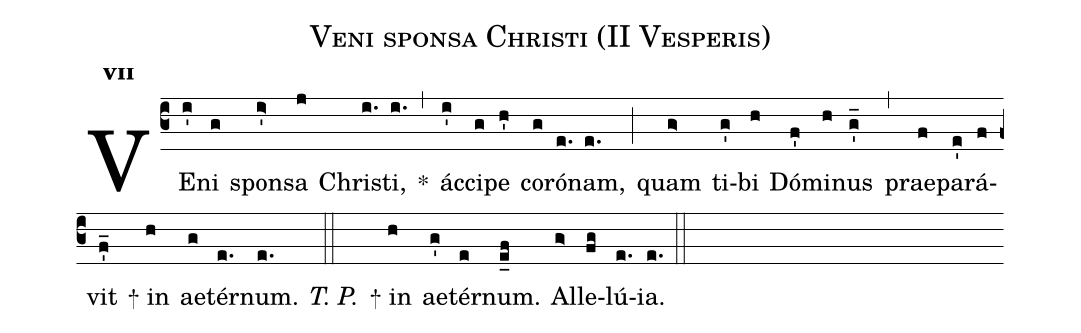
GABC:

name:Veni sponsa Christi (II Vesperis);
mode:7;
%%
annotation: Ant;
annotation: 7;
%%
(c3) VE(i')ni(g) spon(i>')sa(j) Chri(i.)sti,(i.) *(,) ác(i')ci(g)pe(h') co(g)ró(e.)nam,(e.) (;) quam(g>) ti(g')bi(h) Dó(f')mi(h)nus(g'_) (,) prae(f)pa(e')rá(f)vit(f'_) + in(h) ae(g)tér(e.)num.(e.) <i>T. P.</i>(::) + in(h) ae(g')tér(e)num.(e_f)  Al(g>)le(fg)lú(e.)ia.(e.) (::)
